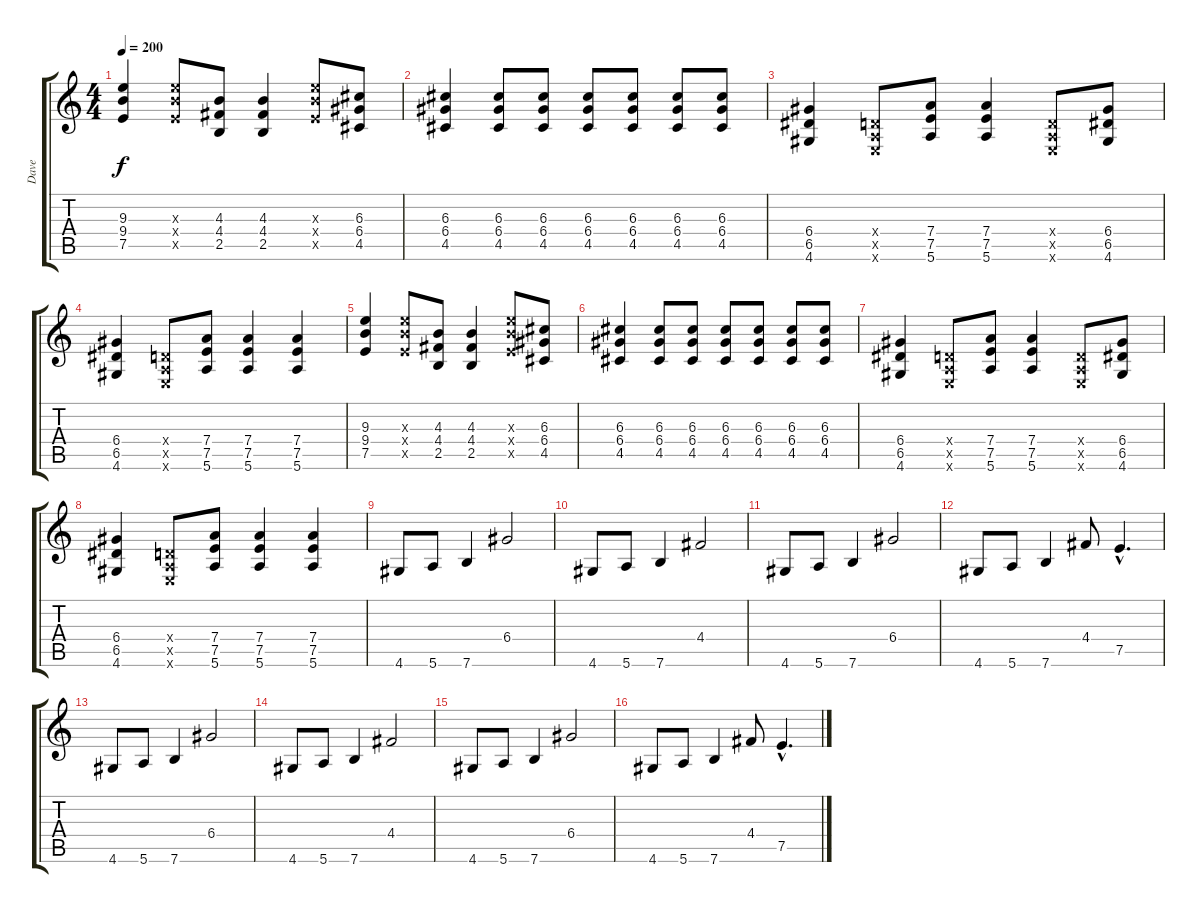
\track ("Dave" "Dave") {instrument distortionguitar}
\staff {score tabs}
\tuning (E4 B3 G3 D3 A2 E2) {hide}
\ts (4 4)
\tempo 200
\clef g2
\ks c
(9.3 9.4 7.5).4{dy f instrument distortionguitar} (9.3{x} 9.4{x} 7.5{x}).8 (4.3 4.4 2.5).8 (4.3 4.4 2.5).4 (9.3{x} 9.4{x} 7.5{x}).8 (6.3 6.4 4.5).8 |
(6.3 6.4 4.5).4 (6.3 6.4 4.5).8 (6.3 6.4 4.5).8 (6.3 6.4 4.5).8 (6.3 6.4 4.5).8 (6.3 6.4 4.5).8 (6.3 6.4 4.5).8 |
(6.4 6.5 4.6).4 (0.4{x} 0.5{x} 0.6{x}).8 (7.4 7.5 5.6).8 (7.4 7.5 5.6).4 (0.4{x} 0.5{x} 0.6{x}).8 (6.4 6.5 4.6).8 |
(6.4 6.5 4.6).4 (0.4{x} 0.5{x} 0.6{x}).8 (7.4 7.5 5.6).8 (7.4 7.5 5.6).4 (7.4 7.5 5.6).4 |
(9.3 9.4 7.5).4 (9.3{x} 9.4{x} 7.5{x}).8 (4.3 4.4 2.5).8 (4.3 4.4 2.5).4 (9.3{x} 9.4{x} 7.5{x}).8 (6.3 6.4 4.5).8 |
(6.3 6.4 4.5).4 (6.3 6.4 4.5).8 (6.3 6.4 4.5).8 (6.3 6.4 4.5).8 (6.3 6.4 4.5).8 (6.3 6.4 4.5).8 (6.3 6.4 4.5).8 |
(6.4 6.5 4.6).4 (0.4{x} 0.5{x} 0.6{x}).8 (7.4 7.5 5.6).8 (7.4 7.5 5.6).4 (0.4{x} 0.5{x} 0.6{x}).8 (6.4 6.5 4.6).8 |
(6.4 6.5 4.6).4 (0.4{x} 0.5{x} 0.6{x}).8 (7.4 7.5 5.6).8 (7.4 7.5 5.6).4 (7.4 7.5 5.6).4 |
4.6.8 5.6.8 7.6.4 6.4.2 |
4.6.8 5.6.8 7.6.4 4.4.2 |
4.6.8 5.6.8 7.6.4 6.4.2 |
4.6.8 5.6.8 7.6.4 4.4.8 7.5{hac}.4{d} |
4.6.8 5.6.8 7.6.4 6.4.2 |
4.6.8 5.6.8 7.6.4 4.4.2 |
4.6.8 5.6.8 7.6.4 6.4.2 |
4.6.8 5.6.8 7.6.4 4.4.8 7.5{hac}.4{d}
